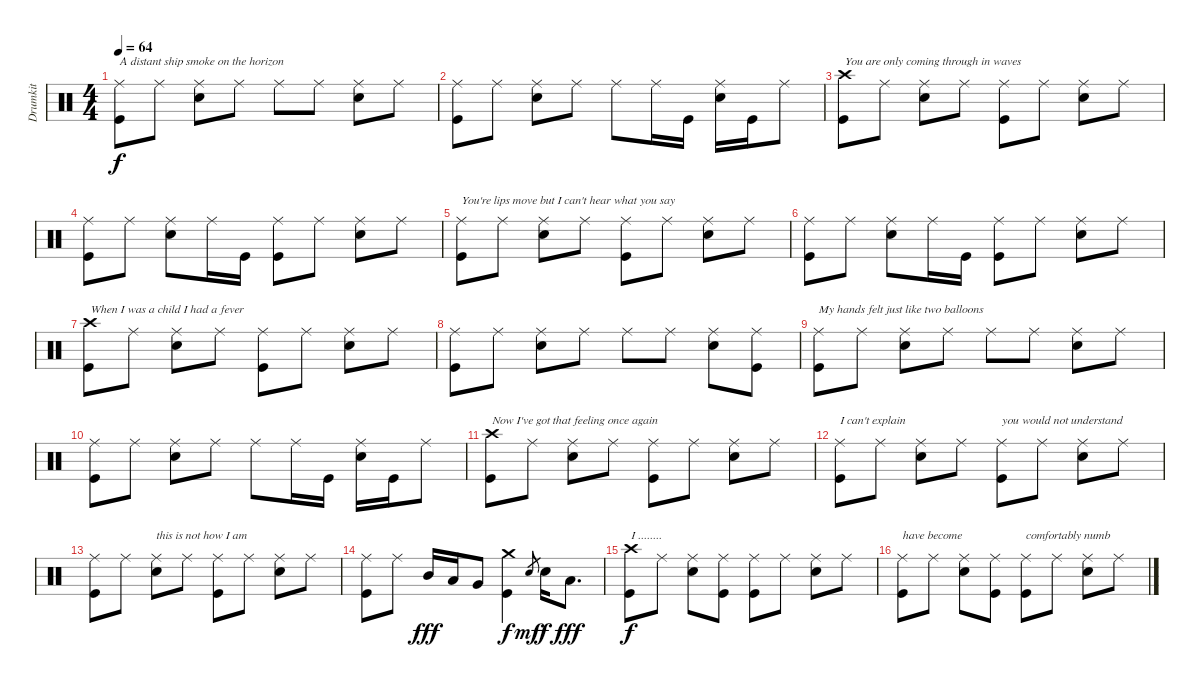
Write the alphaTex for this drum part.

\track ("Drumkit" "Drumkit") {instrument percussion}
\staff {score}
\articulation defaults
\ts (4 4)
\tempo 64
\clef neutral
\ks c
("Kick (hit)" "Ride (middle)").8{txt "A distant ship smoke on the horizon" dy f} "Ride (middle)".8 ("Snare (hit) 2" "Ride (middle)").8 "Ride (middle)".8 "Ride (middle)".8 "Ride (middle)".8 ("Snare (hit) 2" "Ride (middle)").8 "Ride (middle)".8 |
("Kick (hit)" "Ride (middle)").8 "Ride (middle)".8 ("Snare (hit) 2" "Ride (middle)").8 "Ride (middle)".8 "Ride (middle)".8 "Ride (middle)".16 "Kick (hit)".16 ("Snare (hit) 2" "Ride (middle)").16 "Kick (hit)".16 "Ride (middle)".8 |
("Kick (hit)" "Crash high (hit)").8{txt "You are only coming through in waves"} "Ride (middle)".8 ("Snare (hit) 2" "Ride (middle)").8 "Ride (middle)".8 ("Kick (hit)" "Ride (middle)").8 "Ride (middle)".8 ("Snare (hit) 2" "Ride (middle)").8 "Ride (middle)".8 |
("Kick (hit)" "Ride (middle)").8 "Ride (middle)".8 ("Snare (hit) 2" "Ride (middle)").8 "Ride (middle)".16 "Kick (hit)".16 ("Kick (hit)" "Ride (middle)").8 "Ride (middle)".8 ("Snare (hit) 2" "Ride (middle)").8 "Ride (middle)".8 |
("Kick (hit)" "Ride (middle)").8{txt "You're lips move but I can't hear what you say"} "Ride (middle)".8 ("Snare (hit) 2" "Ride (middle)").8 "Ride (middle)".8 ("Kick (hit)" "Ride (middle)").8 "Ride (middle)".8 ("Snare (hit) 2" "Ride (middle)").8 "Ride (middle)".8 |
("Kick (hit)" "Ride (middle)").8 "Ride (middle)".8 ("Snare (hit) 2" "Ride (middle)").8 "Ride (middle)".16 "Kick (hit)".16 ("Kick (hit)" "Ride (middle)").8 "Ride (middle)".8 ("Snare (hit) 2" "Ride (middle)").8 "Ride (middle)".8 |
("Kick (hit)" "Crash high (hit)").8{txt "When I was a child I had a fever"} "Ride (middle)".8 ("Snare (hit) 2" "Ride (middle)").8 "Ride (middle)".8 ("Kick (hit)" "Ride (middle)").8 "Ride (middle)".8 ("Snare (hit) 2" "Ride (middle)").8 "Ride (middle)".8 |
("Kick (hit)" "Ride (middle)").8 "Ride (middle)".8 ("Snare (hit) 2" "Ride (middle)").8 "Ride (middle)".8 "Ride (middle)".8 "Ride (middle)".8 ("Snare (hit) 2" "Ride (middle)").8 ("Ride (middle)" "Kick (hit)").8 |
("Kick (hit)" "Ride (middle)").8{txt "My hands felt just like two balloons"} "Ride (middle)".8 ("Snare (hit) 2" "Ride (middle)").8 "Ride (middle)".8 "Ride (middle)".8 "Ride (middle)".8 ("Snare (hit) 2" "Ride (middle)").8 "Ride (middle)".8 |
("Kick (hit)" "Ride (middle)").8 "Ride (middle)".8 ("Snare (hit) 2" "Ride (middle)").8 "Ride (middle)".8 "Ride (middle)".8 "Ride (middle)".16 "Kick (hit)".16 ("Snare (hit) 2" "Ride (middle)").16 "Kick (hit)".16 "Ride (middle)".8 |
("Kick (hit)" "Crash high (hit)").8{txt "Now I've got that feeling once again"} "Ride (middle)".8 ("Snare (hit) 2" "Ride (middle)").8 "Ride (middle)".8 ("Kick (hit)" "Ride (middle)").8 "Ride (middle)".8 ("Snare (hit) 2" "Ride (middle)").8 "Ride (middle)".8 |
("Kick (hit)" "Ride (middle)").8{txt "I can't explain"} "Ride (middle)".8 ("Snare (hit) 2" "Ride (middle)").8 "Ride (middle)".8 ("Kick (hit)" "Ride (middle)").8{txt "you would not understand"} "Ride (middle)".8 ("Snare (hit) 2" "Ride (middle)").8 "Ride (middle)".8 |
("Kick (hit)" "Ride (middle)").8 "Ride (middle)".8 ("Snare (hit) 2" "Ride (middle)").8{txt "this is not how I am"} "Ride (middle)".8 ("Kick (hit)" "Ride (middle)").8 "Ride (middle)".8 ("Snare (hit) 2" "Ride (middle)").8 "Ride (middle)".8 |
("Kick (hit)" "Ride (middle)").8 "Ride (middle)".8 "Mid Tom (hit)".16{dy fff} "Low Tom (hit)".16 "Very Low Tom (hit)".8 ("Kick (hit)" "Crash medium (hit)").4{dy f} "Snare (hit)".8{gr dy mf} "Snare (hit) 2".16{dy f} "Low Tom (hit)".8{d dy fff} |
("Kick (hit)" "Crash high (hit)").8{txt "I ........" dy f} "Ride (middle)".8 ("Snare (hit) 2" "Ride (middle)").8 ("Ride (middle)" "Kick (hit)").8 ("Kick (hit)" "Ride (middle)").8 "Ride (middle)".8 ("Snare (hit) 2" "Ride (middle)").8 "Ride (middle)".8 |
("Kick (hit)" "Ride (middle)").8{txt "have become"} "Ride (middle)".8 ("Snare (hit) 2" "Ride (middle)").8 ("Ride (middle)" "Kick (hit)").8 ("Kick (hit)" "Ride (middle)").8{txt "comfortably numb"} "Ride (middle)".8 ("Snare (hit) 2" "Ride (middle)").8 "Ride (middle)".8
